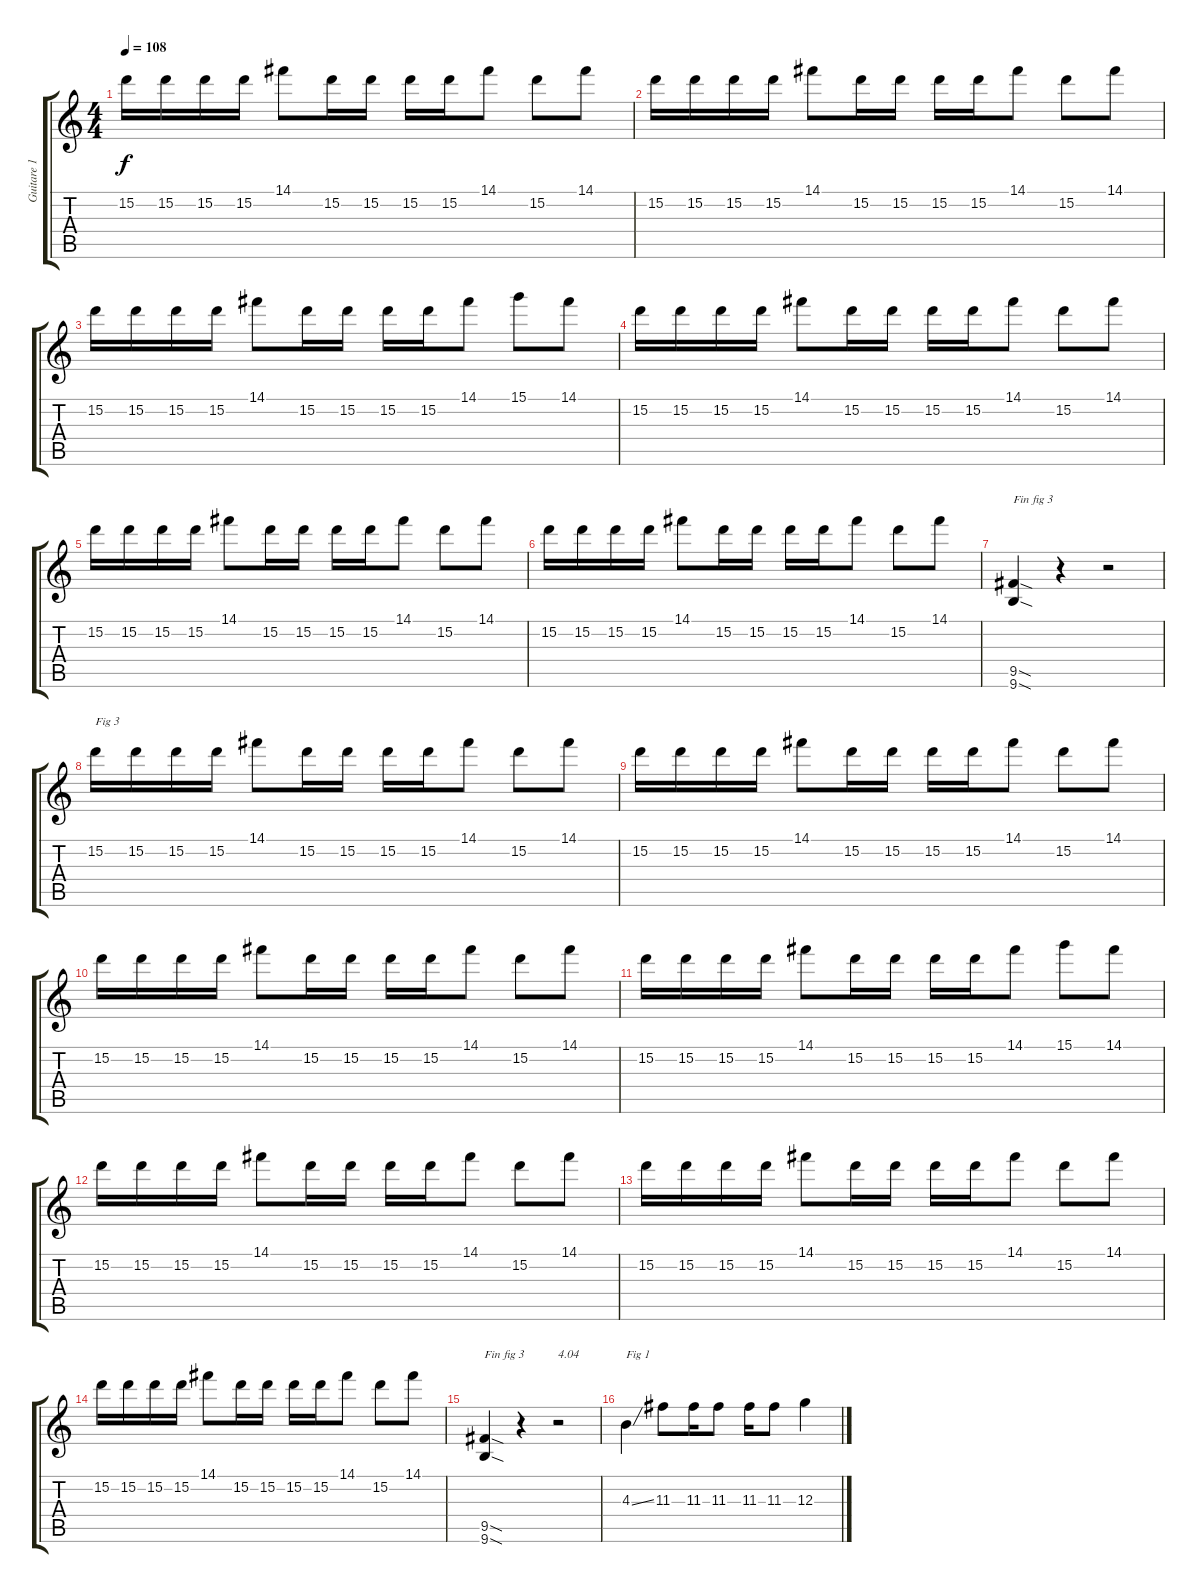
\track ("Guitare 1 Dr-D" "Guitare 1 ") {instrument distortionguitar}
\staff {score tabs}
\tuning (E4 B3 G3 D3 A2 D2) {hide}
\ts (4 4)
\tempo 108
\clef g2
\ks c
15.2.16{dy f} 15.2.16 15.2.16 15.2.16 14.1.8 15.2.16 15.2.16 15.2.16 15.2.16 14.1.8 15.2.8 14.1.8 |
15.2.16 15.2.16 15.2.16 15.2.16 14.1.8 15.2.16 15.2.16 15.2.16 15.2.16 14.1.8 15.2.8 14.1.8 |
15.2.16 15.2.16 15.2.16 15.2.16 14.1.8 15.2.16 15.2.16 15.2.16 15.2.16 14.1.8 15.1.8 14.1.8 |
15.2.16 15.2.16 15.2.16 15.2.16 14.1.8 15.2.16 15.2.16 15.2.16 15.2.16 14.1.8 15.2.8 14.1.8 |
15.2.16 15.2.16 15.2.16 15.2.16 14.1.8 15.2.16 15.2.16 15.2.16 15.2.16 14.1.8 15.2.8 14.1.8 |
15.2.16 15.2.16 15.2.16 15.2.16 14.1.8 15.2.16 15.2.16 15.2.16 15.2.16 14.1.8 15.2.8 14.1.8 |
(9.5{sod} 9.6{sod}).4{txt "Fin fig 3"} r.4 r.2 |
15.2.16{txt "Fig 3"} 15.2.16 15.2.16 15.2.16 14.1.8 15.2.16 15.2.16 15.2.16 15.2.16 14.1.8 15.2.8 14.1.8 |
15.2.16 15.2.16 15.2.16 15.2.16 14.1.8 15.2.16 15.2.16 15.2.16 15.2.16 14.1.8 15.2.8 14.1.8 |
15.2.16 15.2.16 15.2.16 15.2.16 14.1.8 15.2.16 15.2.16 15.2.16 15.2.16 14.1.8 15.2.8 14.1.8 |
15.2.16 15.2.16 15.2.16 15.2.16 14.1.8 15.2.16 15.2.16 15.2.16 15.2.16 14.1.8 15.1.8 14.1.8 |
15.2.16 15.2.16 15.2.16 15.2.16 14.1.8 15.2.16 15.2.16 15.2.16 15.2.16 14.1.8 15.2.8 14.1.8 |
15.2.16 15.2.16 15.2.16 15.2.16 14.1.8 15.2.16 15.2.16 15.2.16 15.2.16 14.1.8 15.2.8 14.1.8 |
15.2.16 15.2.16 15.2.16 15.2.16 14.1.8 15.2.16 15.2.16 15.2.16 15.2.16 14.1.8 15.2.8 14.1.8 |
(9.5{sod} 9.6{sod}).4{txt "Fin fig 3"} r.4 r.2{txt "4.04"} |
4.3{ss}.4{txt "Fig 1"} 11.3.8 11.3.16 11.3.8 11.3.16 11.3.8 12.3{ss}.4
